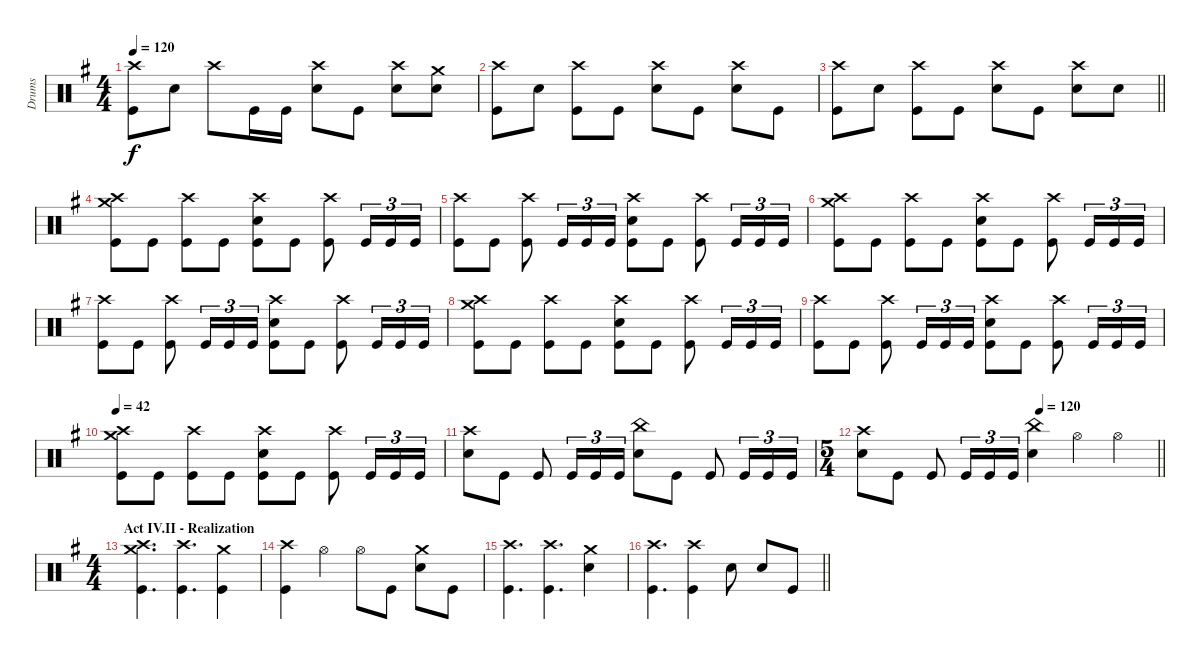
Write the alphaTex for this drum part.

\track ("Drums" "Drums") {instrument percussion}
\staff
\articulation defaults
\ts (4 4)
\tempo 120
\clef neutral
\ks eminor
("Crash high (hit)" "Kick (hit)").8{dy f} "Electric Snare (hit)".8 "Crash high (hit)".8 "Kick (hit)".16 "Kick (hit)".16 ("Crash high (hit)" "Electric Snare (hit)").8 "Kick (hit)".8 ("Crash high (hit)" "Electric Snare (hit)").8 ("Crash medium (hit)" "Electric Snare (hit)").8 |
("Crash high (hit)" "Kick (hit)").8 "Electric Snare (hit)".8 ("Crash high (hit)" "Kick (hit)").8 "Kick (hit)".8 ("Crash high (hit)" "Electric Snare (hit)").8 "Kick (hit)".8 ("Crash high (hit)" "Electric Snare (hit)").8 "Kick (hit)".8 |
\barLineRight lightlight
("Crash high (hit)" "Kick (hit)").8 "Electric Snare (hit)".8 ("Crash high (hit)" "Kick (hit)").8 "Kick (hit)".8 ("Crash high (hit)" "Electric Snare (hit)").8 "Kick (hit)".8 ("Crash high (hit)" "Electric Snare (hit)").8 "Electric Snare (hit)".8 |
\section ("" "")
("Crash high (hit)" "Crash medium (hit)" "Kick (hit)").8 "Kick (hit)".8 ("Crash high (hit)" "Kick (hit)").8 "Kick (hit)".8 ("Crash high (hit)" "Electric Snare (hit)" "Kick (hit)").8 "Kick (hit)".8 ("Crash high (hit)" "Kick (hit)").8 "Kick (hit)".16{tu (3 2)} "Kick (hit)".16{tu (3 2)} "Kick (hit)".16{tu (3 2)} |
("Crash high (hit)" "Kick (hit)").8 "Kick (hit)".8 ("Crash high (hit)" "Kick (hit)").8 "Kick (hit)".16{tu (3 2)} "Kick (hit)".16{tu (3 2)} "Kick (hit)".16{tu (3 2)} ("Crash high (hit)" "Electric Snare (hit)" "Kick (hit)").8 "Kick (hit)".8 ("Crash high (hit)" "Kick (hit)").8 "Kick (hit)".16{tu (3 2)} "Kick (hit)".16{tu (3 2)} "Kick (hit)".16{tu (3 2)} |
("Crash high (hit)" "Crash medium (hit)" "Kick (hit)").8 "Kick (hit)".8 ("Crash high (hit)" "Kick (hit)").8 "Kick (hit)".8 ("Crash high (hit)" "Electric Snare (hit)" "Kick (hit)").8 "Kick (hit)".8 ("Crash high (hit)" "Kick (hit)").8 "Kick (hit)".16{tu (3 2)} "Kick (hit)".16{tu (3 2)} "Kick (hit)".16{tu (3 2)} |
("Crash high (hit)" "Kick (hit)").8 "Kick (hit)".8 ("Crash high (hit)" "Kick (hit)").8 "Kick (hit)".16{tu (3 2)} "Kick (hit)".16{tu (3 2)} "Kick (hit)".16{tu (3 2)} ("Crash high (hit)" "Electric Snare (hit)" "Kick (hit)").8 "Kick (hit)".8 ("Crash high (hit)" "Kick (hit)").8 "Kick (hit)".16{tu (3 2)} "Kick (hit)".16{tu (3 2)} "Kick (hit)".16{tu (3 2)} |
("Crash high (hit)" "Crash medium (hit)" "Kick (hit)").8 "Kick (hit)".8 ("Crash high (hit)" "Kick (hit)").8 "Kick (hit)".8 ("Crash high (hit)" "Electric Snare (hit)" "Kick (hit)").8 "Kick (hit)".8 ("Crash high (hit)" "Kick (hit)").8 "Kick (hit)".16{tu (3 2)} "Kick (hit)".16{tu (3 2)} "Kick (hit)".16{tu (3 2)} |
("Crash high (hit)" "Kick (hit)").8 "Kick (hit)".8 ("Crash high (hit)" "Kick (hit)").8 "Kick (hit)".16{tu (3 2)} "Kick (hit)".16{tu (3 2)} "Kick (hit)".16{tu (3 2)} ("Crash high (hit)" "Electric Snare (hit)" "Kick (hit)").8 "Kick (hit)".8 ("Crash high (hit)" "Kick (hit)").8 "Kick (hit)".16{tu (3 2)} "Kick (hit)".16{tu (3 2)} "Kick (hit)".16{tu (3 2)} |
\tempo 42
("Crash high (hit)" "Crash medium (hit)" "Kick (hit)").8 "Kick (hit)".8 ("Crash high (hit)" "Kick (hit)").8 "Kick (hit)".8 ("Crash high (hit)" "Electric Snare (hit)" "Kick (hit)").8 "Kick (hit)".8 ("Crash high (hit)" "Kick (hit)").8 "Kick (hit)".16{tu (3 2)} "Kick (hit)".16{tu (3 2)} "Kick (hit)".16{tu (3 2)} |
("Crash high (hit)" "Electric Snare (hit)").8 "Kick (hit)".8 "Kick (hit)".8 "Kick (hit)".16{tu (3 2)} "Kick (hit)".16{tu (3 2)} "Kick (hit)".16{tu (3 2)} ("China (hit)" "Electric Snare (hit)").8 "Kick (hit)".8 "Kick (hit)".8 "Kick (hit)".16{tu (3 2)} "Kick (hit)".16{tu (3 2)} "Kick (hit)".16{tu (3 2)} |
\ts (5 4)
\tempo (120 0.6)
\barLineRight lightlight
("Crash high (hit)" "Electric Snare (hit)").8 "Kick (hit)".8 "Kick (hit)".8 "Kick (hit)".16{tu (3 2)} "Kick (hit)".16{tu (3 2)} "Kick (hit)".16{tu (3 2)} ("China (hit)" "Electric Snare (hit)").4 "Hi-Hat (open)".4 "Hi-Hat (open)".4 |
\ts (4 4)
\section ("" "Act IV.II - Realization")
("Crash high (hit)" "Crash medium (hit)" "Kick (hit)").4{d} ("Crash high (hit)" "Kick (hit)").4{d} ("Crash medium (hit)" "Kick (hit)").4 |
("Crash high (hit)" "Kick (hit)").4 "Hi-Hat (open)".4 "Hi-Hat (open)".8 "Kick (hit)".8 ("Crash medium (hit)" "Electric Snare (hit)").8 "Kick (hit)".8 |
("Crash high (hit)" "Kick (hit)").4{d} ("Crash high (hit)" "Kick (hit)").4{d} ("Crash medium (hit)" "Electric Snare (hit)").4 |
\barLineRight lightlight
("Crash high (hit)" "Kick (hit)").4{d} ("Crash high (hit)" "Kick (hit)").4 "Electric Snare (hit)".8 "Electric Snare (hit)".8 "Kick (hit)".8
